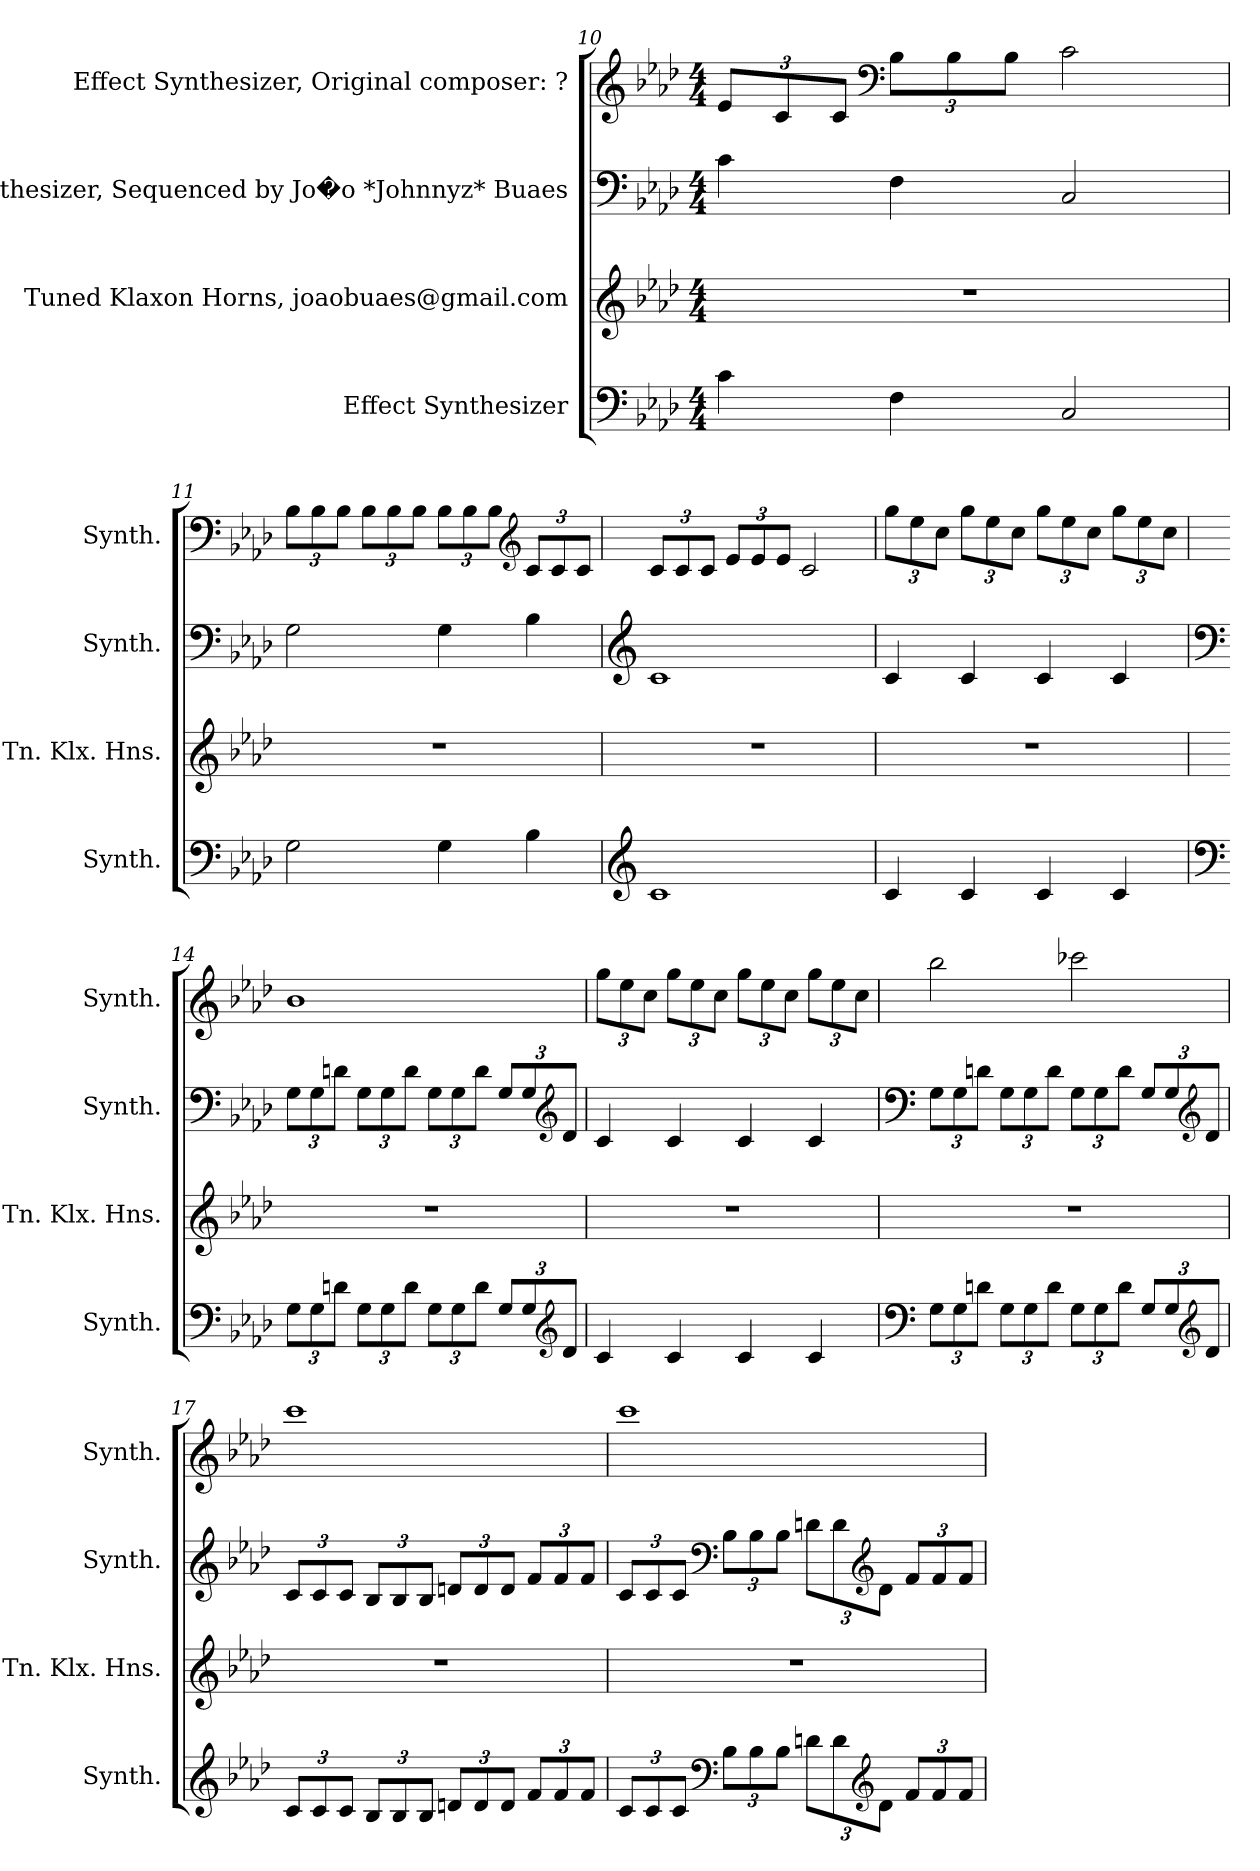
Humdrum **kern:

**kern	**kern	**kern	**kern
*part4	*part3	*part2	*part1
*staff4	*staff3	*staff2	*staff1
*I"Effect Synthesizer	*I"Tuned Klaxon Horns, joaobuaes@gmail.com	*I"Saw Synthesizer, Sequenced by Jo�o *Johnnyz* Buaes	*I"Effect Synthesizer, Original composer: ?
*I'Synth.	*I'Tn. Klx. Hns.	*I'Synth.	*I'Synth.
!!LO:PB:g=z
*clefF4	*clefG2	*clefF4	*clefG2
*k[b-e-a-d-]	*k[b-e-a-d-]	*k[b-e-a-d-]	*k[b-e-a-d-]
*M4/4	*M4/4	*M4/4	*M4/4
*	*	*	*Xbrackettup
=10	=10	=10	=10
4c\	1r	4c\	12e-/L
.	.	.	12c/
.	.	.	12c/J
*	*	*	*clefF4
4F\	.	4F\	12B-\L
.	.	.	12B-\
.	.	.	12B-\J
2C/	.	2C/	2c\
=11	=11	=11	=11
2G\	1r	2G\	12B-\L
.	.	.	12B-\
.	.	.	12B-\J
.	.	.	12B-\L
.	.	.	12B-\
.	.	.	12B-\J
4G\	.	4G\	12B-\L
.	.	.	12B-\
.	.	.	12B-\J
*	*	*	*clefG2
4B-\	.	4B-\	12c/L
.	.	.	12c/
.	.	.	12c/J
=12	=12	=12	=12
*clefG2	*	*clefG2	*
1c	1r	1c	12c/L
.	.	.	12c/
.	.	.	12c/J
.	.	.	12e-/L
.	.	.	12e-/
.	.	.	12e-/J
.	.	.	2c/
!!LO:LB:g=z
=13	=13	=13	=13
4c/	1r	4c/	12gg\L
.	.	.	12ee-\
.	.	.	12cc\J
4c/	.	4c/	12gg\L
.	.	.	12ee-\
.	.	.	12cc\J
4c/	.	4c/	12gg\L
.	.	.	12ee-\
.	.	.	12cc\J
4c/	.	4c/	12gg\L
.	.	.	12ee-\
.	.	.	12cc\J
=14	=14	=14	=14
*clefF4	*	*clefF4	*
*Xbrackettup	*	*Xbrackettup	*
12G\L	1r	12G\L	1b-
12G\	.	12G\	.
12dn\J	.	12dn\J	.
12G\L	.	12G\L	.
12G\	.	12G\	.
12d\J	.	12d\J	.
12G\L	.	12G\L	.
12G\	.	12G\	.
12d\J	.	12d\J	.
12G/L	.	12G/L	.
12G/	.	12G/	.
*clefG2	*	*clefG2	*
12d/J	.	12d/J	.
=15	=15	=15	=15
4c/	1r	4c/	12gg\L
.	.	.	12ee-\
.	.	.	12cc\J
4c/	.	4c/	12gg\L
.	.	.	12ee-\
.	.	.	12cc\J
4c/	.	4c/	12gg\L
.	.	.	12ee-\
.	.	.	12cc\J
4c/	.	4c/	12gg\L
.	.	.	12ee-\
.	.	.	12cc\J
!!LO:LB:g=z
=16	=16	=16	=16
*clefF4	*	*clefF4	*
12G\L	1r	12G\L	2bb-\
12G\	.	12G\	.
12dn\J	.	12dn\J	.
12G\L	.	12G\L	.
12G\	.	12G\	.
12d\J	.	12d\J	.
12G\L	.	12G\L	2ccc-X\
12G\	.	12G\	.
12d\J	.	12d\J	.
12G/L	.	12G/L	.
12G/	.	12G/	.
*clefG2	*	*clefG2	*
12d/J	.	12d/J	.
=17	=17	=17	=17
12c/L	1r	12c/L	1ccc
12c/	.	12c/	.
12c/J	.	12c/J	.
12B-/L	.	12B-/L	.
12B-/	.	12B-/	.
12B-/J	.	12B-/J	.
12dn/L	.	12dn/L	.
12d/	.	12d/	.
12d/J	.	12d/J	.
12f/L	.	12f/L	.
12f/	.	12f/	.
12f/J	.	12f/J	.
!!LO:PB:g=z
=18	=18	=18	=18
12c/L	1r	12c/L	1ccc
12c/	.	12c/	.
12c/J	.	12c/J	.
*clefF4	*	*clefF4	*
12B-\L	.	12B-\L	.
12B-\	.	12B-\	.
12B-\J	.	12B-\J	.
12dn\L	.	12dn\L	.
12d\	.	12d\	.
*clefG2	*	*clefG2	*
12d\J	.	12d\J	.
12f/L	.	12f/L	.
12f/	.	12f/	.
12f/J	.	12f/J	.
=	=	=	=
*-	*-	*-	*-
